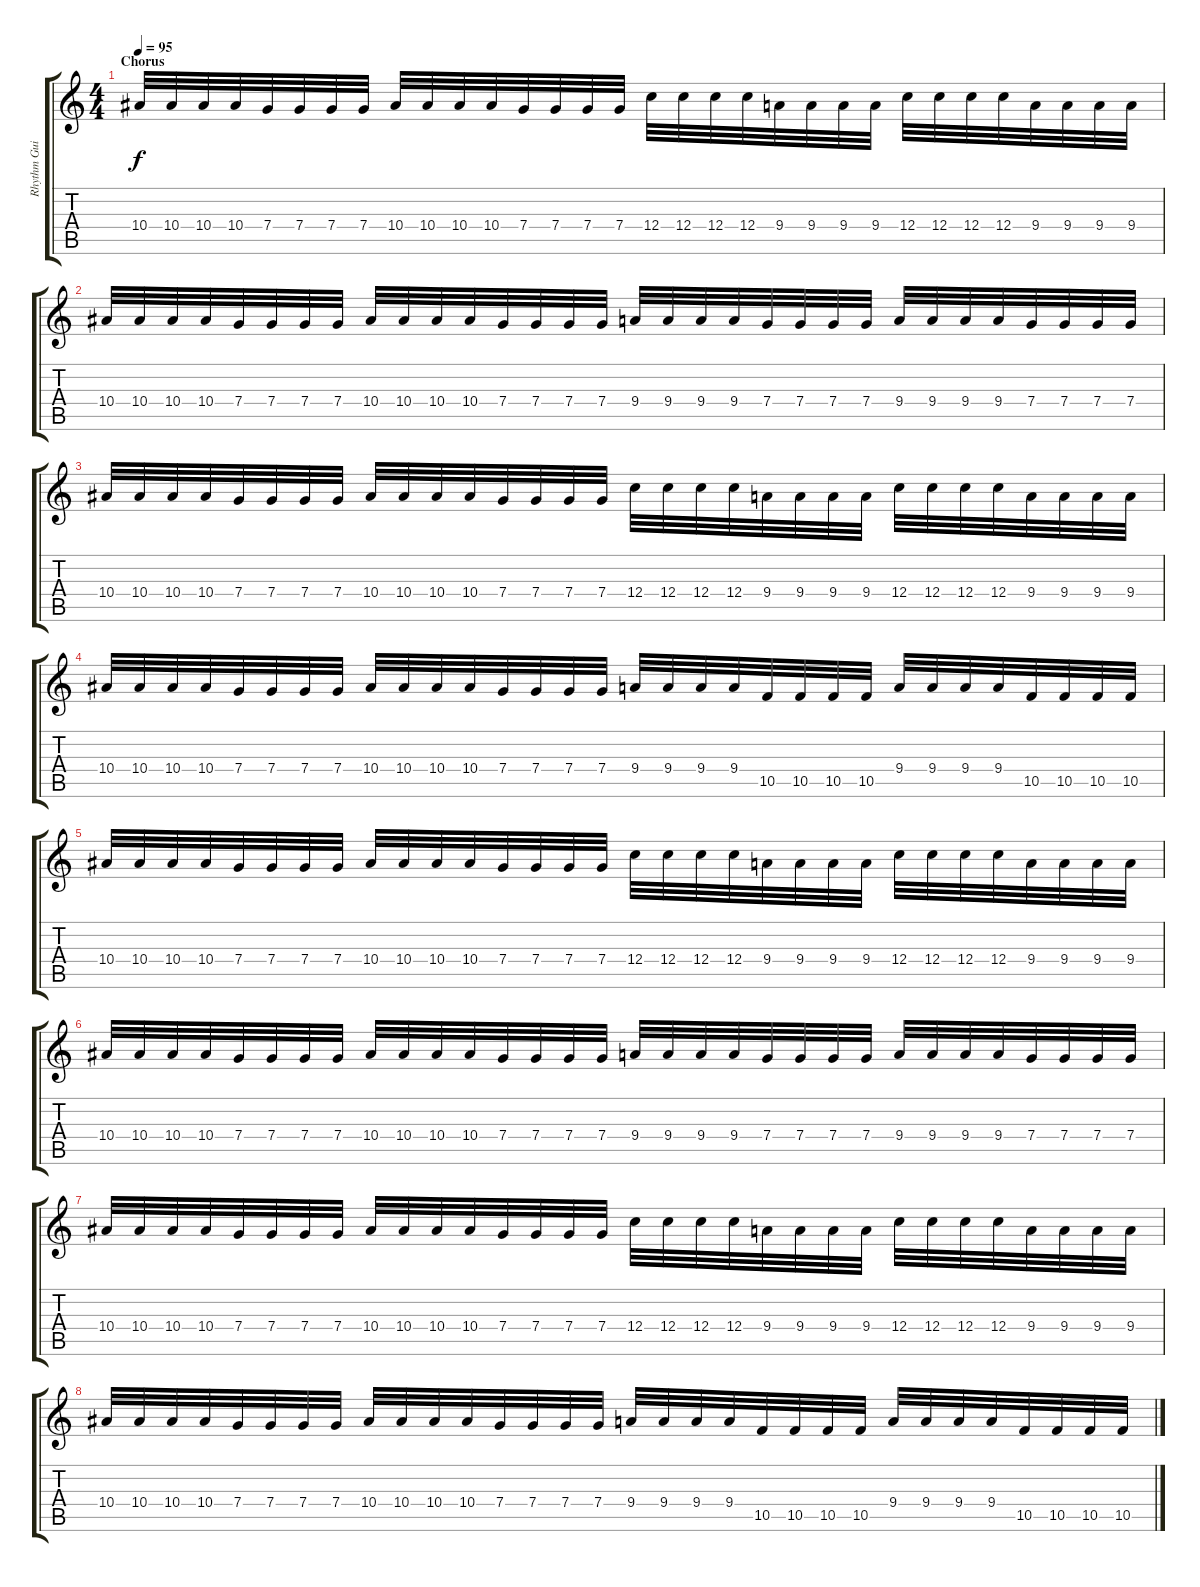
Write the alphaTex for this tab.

\track ("Rhythm Guitar" "Rhythm Gui") {instrument overdrivenguitar}
\staff {score tabs}
\tuning (D4 A3 F3 C3 G2 D2) {hide}
\ts (4 4)
\section ("" "Chorus")
\tempo 95
\clef g2
\ks c
10.4.32{dy f} 10.4.32 10.4.32 10.4.32 7.4.32 7.4.32 7.4.32 7.4.32 10.4.32 10.4.32 10.4.32 10.4.32 7.4.32 7.4.32 7.4.32 7.4.32 12.4.32 12.4.32 12.4.32 12.4.32 9.4.32 9.4.32 9.4.32 9.4.32 12.4.32 12.4.32 12.4.32 12.4.32 9.4.32 9.4.32 9.4.32 9.4.32 |
10.4.32 10.4.32 10.4.32 10.4.32 7.4.32 7.4.32 7.4.32 7.4.32 10.4.32 10.4.32 10.4.32 10.4.32 7.4.32 7.4.32 7.4.32 7.4.32 9.4.32 9.4.32 9.4.32 9.4.32 7.4.32 7.4.32 7.4.32 7.4.32 9.4.32 9.4.32 9.4.32 9.4.32 7.4.32 7.4.32 7.4.32 7.4.32 |
10.4.32 10.4.32 10.4.32 10.4.32 7.4.32 7.4.32 7.4.32 7.4.32 10.4.32 10.4.32 10.4.32 10.4.32 7.4.32 7.4.32 7.4.32 7.4.32 12.4.32 12.4.32 12.4.32 12.4.32 9.4.32 9.4.32 9.4.32 9.4.32 12.4.32 12.4.32 12.4.32 12.4.32 9.4.32 9.4.32 9.4.32 9.4.32 |
10.4.32 10.4.32 10.4.32 10.4.32 7.4.32 7.4.32 7.4.32 7.4.32 10.4.32 10.4.32 10.4.32 10.4.32 7.4.32 7.4.32 7.4.32 7.4.32 9.4.32 9.4.32 9.4.32 9.4.32 10.5.32 10.5.32 10.5.32 10.5.32 9.4.32 9.4.32 9.4.32 9.4.32 10.5.32 10.5.32 10.5.32 10.5.32 |
10.4.32 10.4.32 10.4.32 10.4.32 7.4.32 7.4.32 7.4.32 7.4.32 10.4.32 10.4.32 10.4.32 10.4.32 7.4.32 7.4.32 7.4.32 7.4.32 12.4.32 12.4.32 12.4.32 12.4.32 9.4.32 9.4.32 9.4.32 9.4.32 12.4.32 12.4.32 12.4.32 12.4.32 9.4.32 9.4.32 9.4.32 9.4.32 |
10.4.32 10.4.32 10.4.32 10.4.32 7.4.32 7.4.32 7.4.32 7.4.32 10.4.32 10.4.32 10.4.32 10.4.32 7.4.32 7.4.32 7.4.32 7.4.32 9.4.32 9.4.32 9.4.32 9.4.32 7.4.32 7.4.32 7.4.32 7.4.32 9.4.32 9.4.32 9.4.32 9.4.32 7.4.32 7.4.32 7.4.32 7.4.32 |
10.4.32 10.4.32 10.4.32 10.4.32 7.4.32 7.4.32 7.4.32 7.4.32 10.4.32 10.4.32 10.4.32 10.4.32 7.4.32 7.4.32 7.4.32 7.4.32 12.4.32 12.4.32 12.4.32 12.4.32 9.4.32 9.4.32 9.4.32 9.4.32 12.4.32 12.4.32 12.4.32 12.4.32 9.4.32 9.4.32 9.4.32 9.4.32 |
10.4.32 10.4.32 10.4.32 10.4.32 7.4.32 7.4.32 7.4.32 7.4.32 10.4.32 10.4.32 10.4.32 10.4.32 7.4.32 7.4.32 7.4.32 7.4.32 9.4.32 9.4.32 9.4.32 9.4.32 10.5.32 10.5.32 10.5.32 10.5.32 9.4.32 9.4.32 9.4.32 9.4.32 10.5.32 10.5.32 10.5.32 10.5.32
